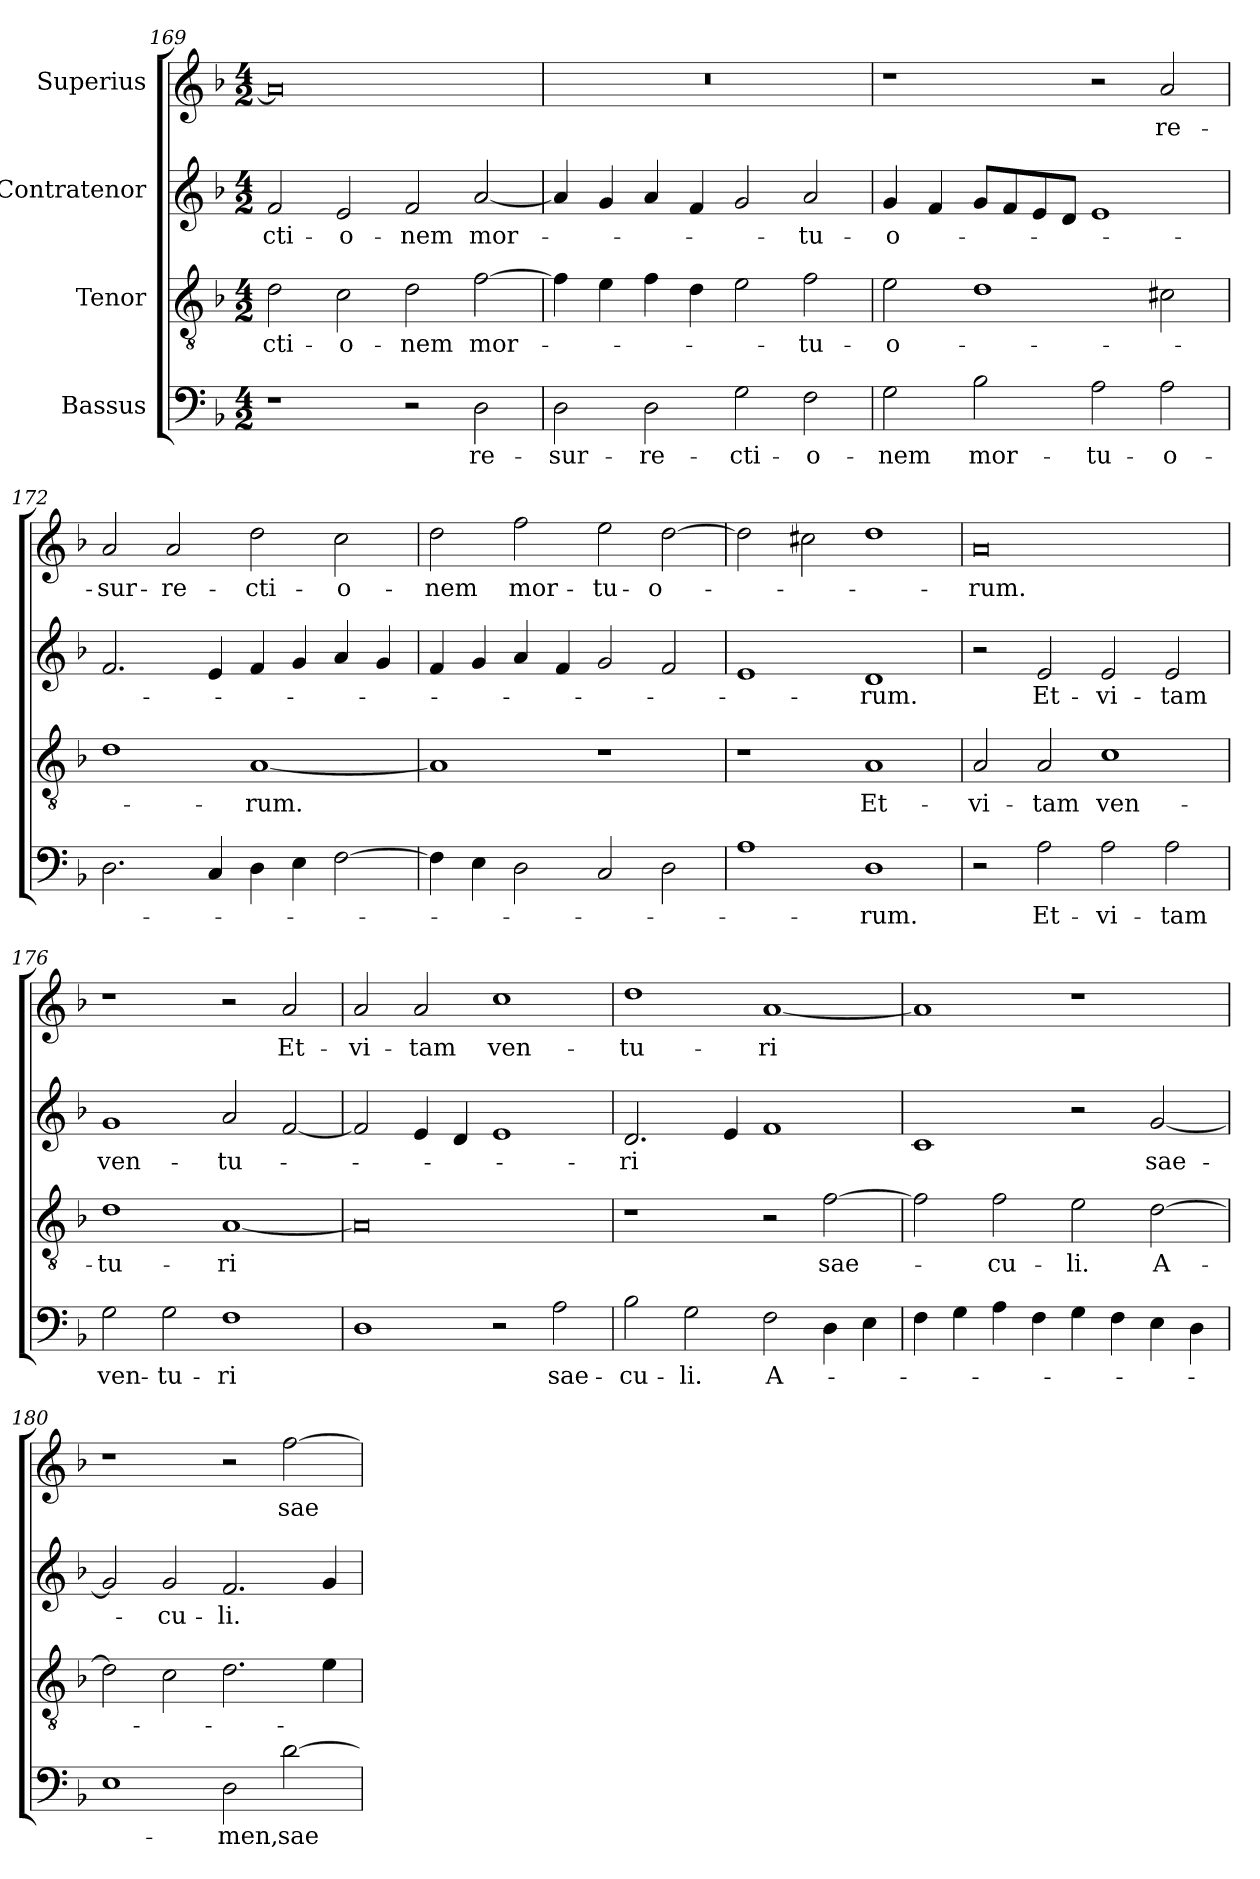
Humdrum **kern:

**kern	**text	**kern	**text	**kern	**text	**kern	**text
*part4	*part4	*part3	*part3	*part2	*part2	*part1	*part1
*staff4	*staff4	*staff3	*staff3	*staff2	*staff2	*staff1	*staff1
*I"Bassus	*	*I"Tenor	*	*I"Contratenor	*	*I"Superius	*
*clefF4	*	*clefGv2	*	*clefG2	*	*clefG2	*
*k[b-]	*	*k[b-]	*	*k[b-]	*	*k[b-]	*
*M4/2	*	*M4/2	*	*M4/2	*	*M4/2	*
=169	=169	=169	=169	=169	=169	=169	=169
1r	.	2d\	-cti-	2f/	-cti-	0a/]	.
.	.	2c\	-o-	2e/	-o-	.	.
2r	.	2d\	-nem	2f/	-nem	.	.
2D\	re-	[2f\	mor-	[2a/	mor-	.	.
=170	=170	=170	=170	=170	=170	=170	=170
2D\	-sur-	4f\]	.	4a/]	.	0r	.
.	.	4e\	.	4g/	.	.	.
2D\	-re-	4f\	.	4a/	.	.	.
.	.	4d\	.	4f/	.	.	.
2G\	-cti-	2e\	.	2g/	.	.	.
2F\	-o-	2f\	-tu-	2a/	-tu-	.	.
=171	=171	=171	=171	=171	=171	=171	=171
2G\	-nem	2e\	-o-	4g/	-o-	1r	.
.	.	.	.	4f/	.	.	.
2B-\	mor-	1d\	.	8g/L	.	.	.
.	.	.	.	8f/	.	.	.
.	.	.	.	8e/	.	.	.
.	.	.	.	8d/J	.	.	.
2A\	-tu-	.	.	1e/	.	2r	.
2A\	-o-	2c#X\	.	.	.	2a/	re-
=172	=172	=172	=172	=172	=172	=172	=172
2.D\	.	1d\	.	2.f/	.	2a/	-sur-
.	.	.	.	.	.	2a/	-re-
4C/	.	.	.	4e/	.	.	.
4D\	.	[1A/	-rum.	4f/	.	2dd\	-cti-
4E\	.	.	.	4g/	.	.	.
[2F\	.	.	.	4a/	.	2cc\	-o-
.	.	.	.	4g/	.	.	.
=173	=173	=173	=173	=173	=173	=173	=173
4F\]	.	1A/]	.	4f/	.	2dd\	-nem
4E\	.	.	.	4g/	.	.	.
2D\	.	.	.	4a/	.	2ff\	mor-
.	.	.	.	4f/	.	.	.
2C/	.	1r	.	2g/	.	2ee\	-tu-
2D\	.	.	.	2f/	.	[2dd\	-o-
=174	=174	=174	=174	=174	=174	=174	=174
1A\	.	1r	.	1e/	.	2dd\]	.
.	.	.	.	.	.	2cc#X\	.
1D\	-rum.	1A/	Et-	1d/	-rum.	1dd\	.
=175	=175	=175	=175	=175	=175	=175	=175
2r	.	2A/	vi-	2r	.	0a/	-rum.
2A\	Et-	2A/	-tam	2e/	Et-	.	.
2A\	vi-	1c\	ven-	2e/	vi-	.	.
2A\	-tam	.	.	2e/	-tam	.	.
=176	=176	=176	=176	=176	=176	=176	=176
2G\	ven-	1d\	-tu-	1g/	ven-	1r	.
2G\	-tu-	.	.	.	.	.	.
1F\	-ri	[1A/	-ri	2a/	-tu-	2r	.
.	.	.	.	[2f/	.	2a/	Et-
=177	=177	=177	=177	=177	=177	=177	=177
1D\	.	0A/]	.	2f/]	.	2a/	vi-
.	.	.	.	4e/	.	2a/	-tam
.	.	.	.	4d/	.	.	.
2r	.	.	.	1e/	.	1cc\	ven-
2A\	sae-	.	.	.	.	.	.
=178	=178	=178	=178	=178	=178	=178	=178
2B-\	-cu-	1r	.	2.d/	-ri	1dd\	-tu-
2G\	-li.	.	.	.	.	.	.
.	.	.	.	4e/	.	.	.
2F\	A-	2r	.	1f/	.	[1a/	-ri
4D\	.	[2f\	sae-	.	.	.	.
4E\	.	.	.	.	.	.	.
=179	=179	=179	=179	=179	=179	=179	=179
4F\	.	2f\]	.	1c/	.	1a/]	.
4G\	.	.	.	.	.	.	.
4A\	.	2f\	-cu-	.	.	.	.
4F\	.	.	.	.	.	.	.
4G\	.	2e\	-li.	2r	.	1r	.
4F\	.	.	.	.	.	.	.
4E\	.	[2d\	A-	[2g/	sae-	.	.
4D\	.	.	.	.	.	.	.
=180	=180	=180	=180	=180	=180	=180	=180
1E\	.	2d\]	.	2g/]	.	1r	.
.	.	2c\	.	2g/	-cu-	.	.
2D\	-men,	2.d\	.	2.f/	-li.	2r	.
[2d\	sae-	.	.	.	.	[2ff\	sae-
.	.	4e\	.	4g/	.	.	.
=	=	=	=	=	=	=	=
*-	*-	*-	*-	*-	*-	*-	*-
